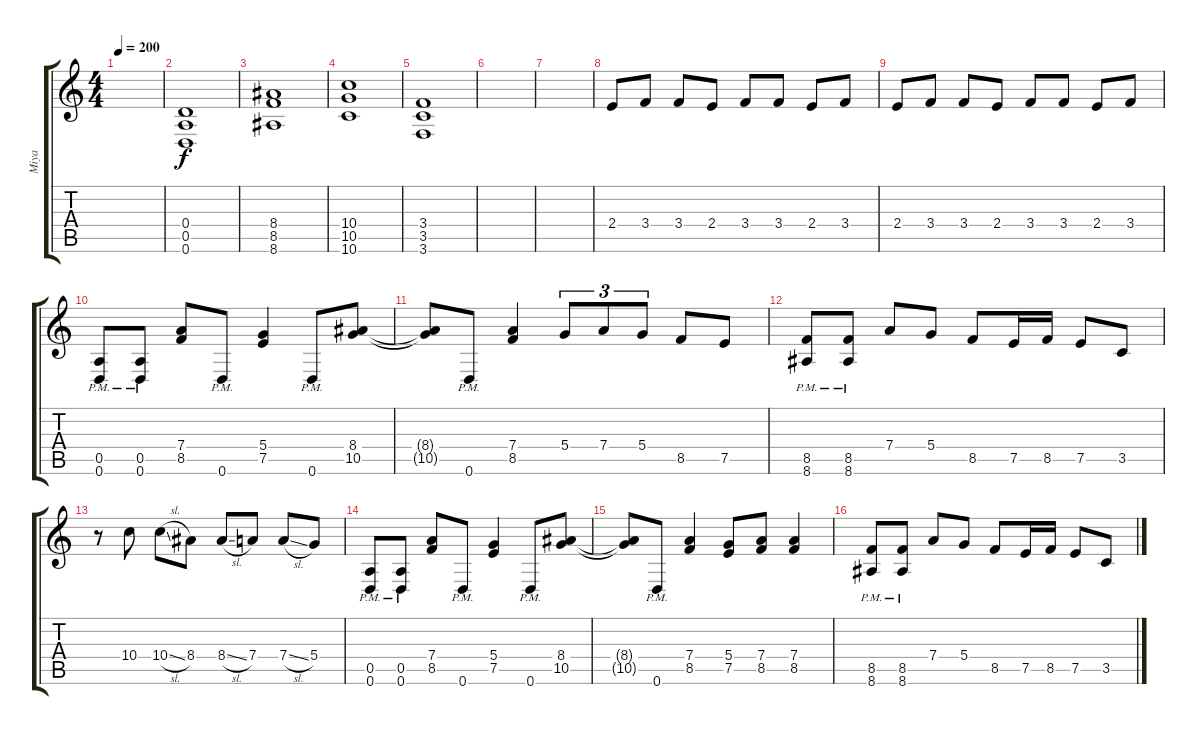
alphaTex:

\track ("Miya" "Miya") {instrument overdrivenguitar}
\staff {score tabs}
\tuning (E4 B3 G3 D3 A2 D2) {hide}
\ts (4 4)
\tempo 200
\clef g2
\ks c
|
(0.4 0.5 0.6).1 |
(8.4 8.5 8.6).1 |
(10.4 10.5 10.6).1 |
(3.4 3.5 3.6).1 |
|
|
2.4.8 3.4.8 3.4.8 2.4.8 3.4.8 3.4.8 2.4.8 3.4.8 |
2.4.8 3.4.8 3.4.8 2.4.8 3.4.8 3.4.8 2.4.8 3.4.8 |
(0.5{pm} 0.6{pm}).8 (0.5{pm} 0.6{pm}).8 (7.4 8.5).8 0.6{pm}.8 (5.4 7.5).4 0.6{pm}.8 (8.4 10.5).8 |
(8.4{t} 10.5{t}).8 0.6{pm}.8 (7.4 8.5).4 5.4.8{tu (3 2)} 7.4.8{tu (3 2)} 5.4.8{tu (3 2)} 8.5.8 7.5.8 |
(8.5{pm} 8.6{pm}).8 (8.5{pm} 8.6{pm}).8 7.4.8 5.4.8 8.5.8 7.5.16 8.5.16 7.5.8 3.5.8 |
r.8 10.4.8 10.4{sl}.8 8.4.8 8.4{sl}.8 7.4.8 7.4{sl}.8 5.4.8 |
(0.5{pm} 0.6{pm}).8 (0.5{pm} 0.6{pm}).8 (7.4 8.5).8 0.6{pm}.8 (5.4 7.5).4 0.6{pm}.8 (8.4 10.5).8 |
(8.4{t} 10.5{t}).8 0.6{pm}.8 (7.4 8.5).4 (5.4 7.5).8 (7.4 8.5).8 (7.4 8.5).4 |
(8.5{pm} 8.6{pm}).8 (8.5{pm} 8.6{pm}).8 7.4.8 5.4.8 8.5.8 7.5.16 8.5.16 7.5.8 3.5.8
